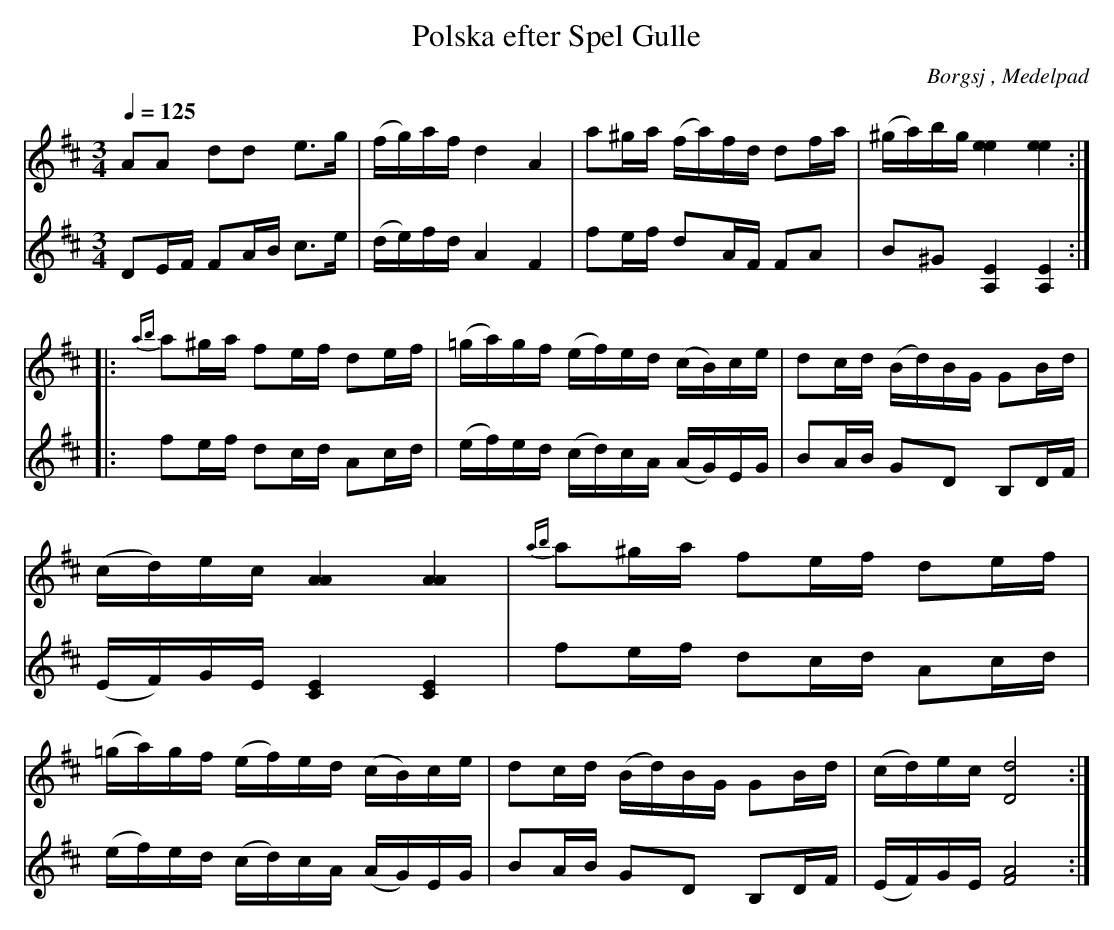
X:1
T:Polska efter Spel Gulle
O:Borgsj , Medelpad
M:3/4
L:1/8
Q:1/4=125
K:D
V:1
AA dd e>g|(f/g/)a/f/ d2 A2|a^g/a/ (f/a/)f/d/ df/a/|(^g/a/)b/g/ [e2e2][e2e2]::\
{ab}a^g/a/ fe/f/ de/f/|(=g/a/)g/f/ (e/f/)e/d/ (c/B/)c/e/|dc/d/ (B/d/)B/G/ GB/d/|(c/d/)e/c/ [A2A2] [A2A2]|\
{ab}a^g/a/ fe/f/ de/f/|(=g/a/)g/f/ (e/f/)e/d/ (c/B/)c/e/|dc/d/ (B/d/)B/G/ GB/d/|(c/d/)e/c/ [d4D4]:|]
V:2
DE/F/ FA/B/ c>e|(d/e/)f/d/ A2 F2|fe/f/ dA/F/ FA|B^G [A,2E2] [A,2E2]::\
fe/f/ dc/d/ Ac/d/|(e/f/)e/d/ (c/d/)c/A/ (A/G/)E/G/|BA/B/ GD B,D/F/|(E/F/)G/E/ [C2E2][C2E2]|\
fe/f/ dc/d/ Ac/d/|(e/f/)e/d/ (c/d/)c/A/ (A/G/)E/G/|BA/B/ GD B,D/F/|(E/F/)G/E/ [F4A4]:|]
